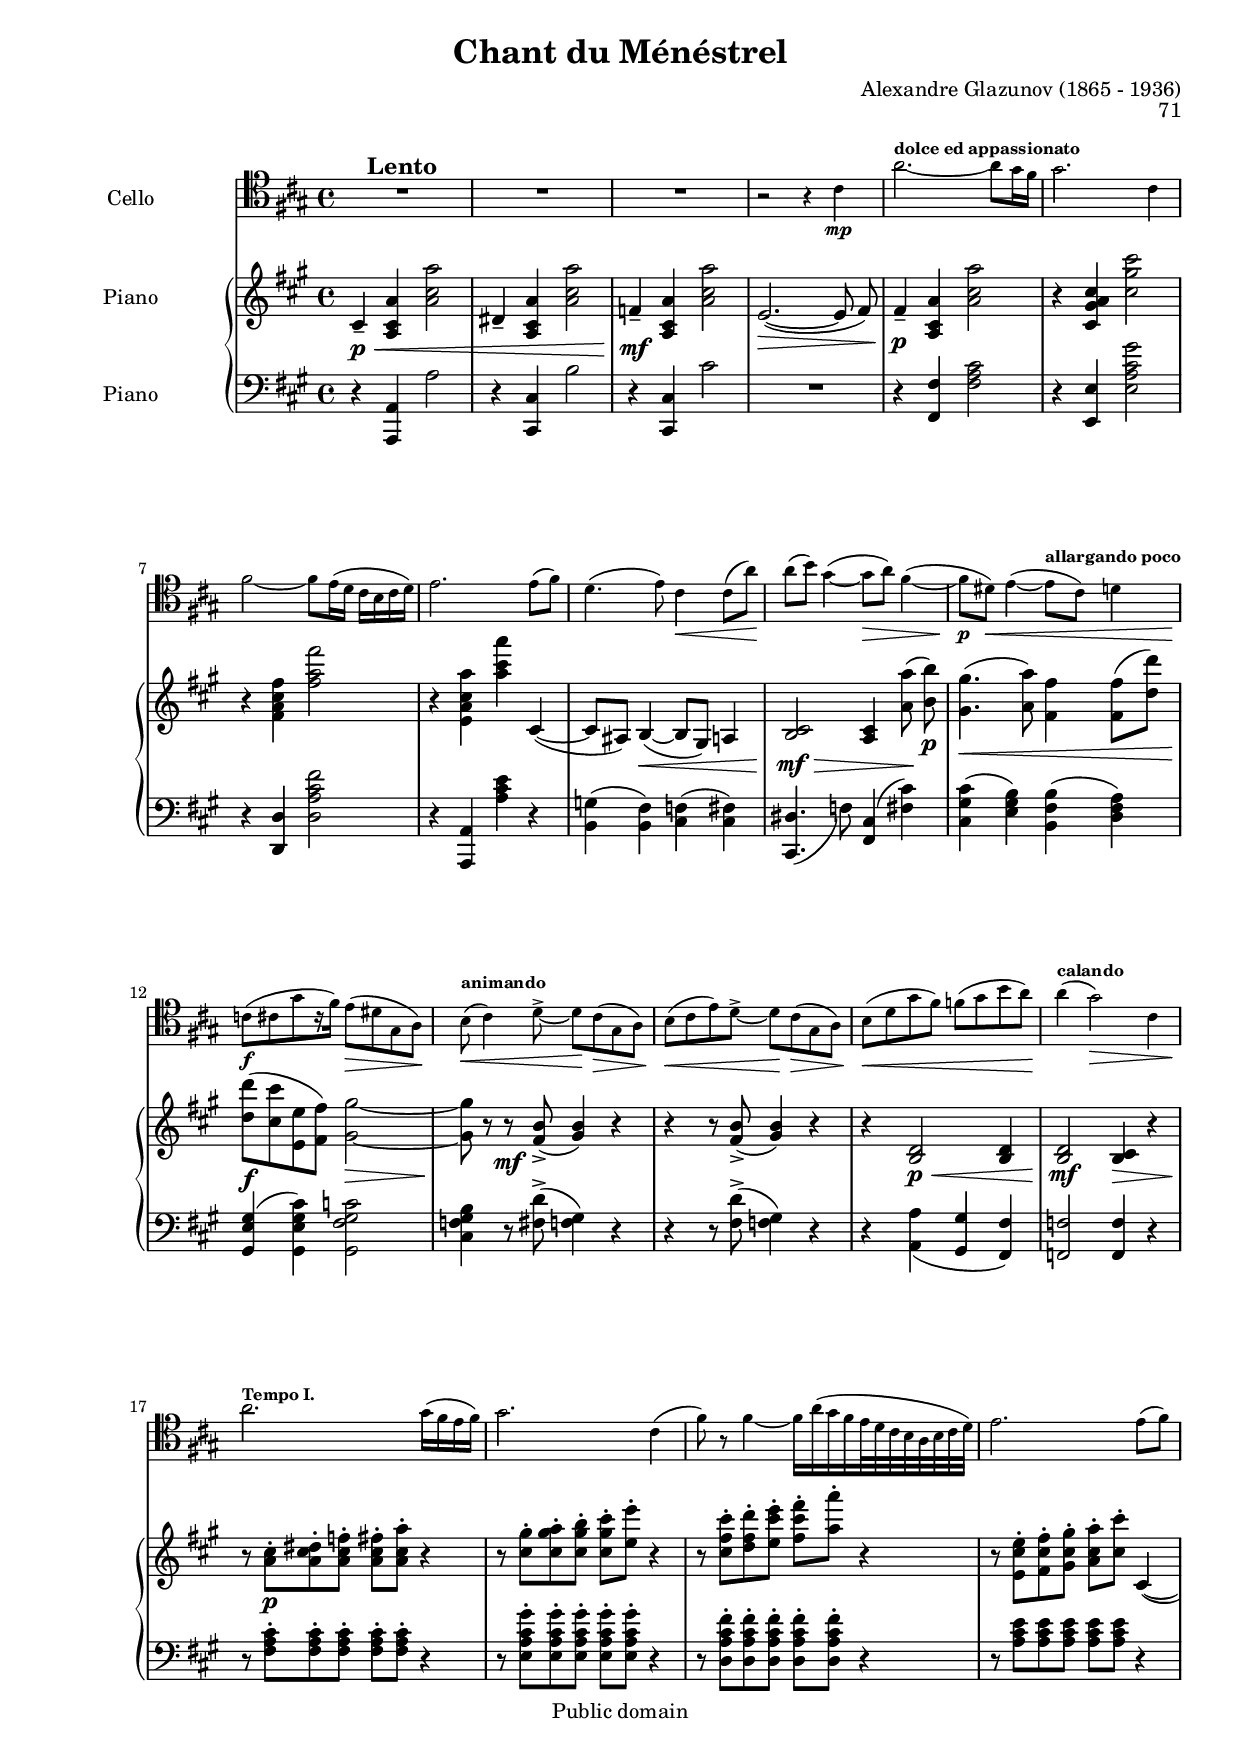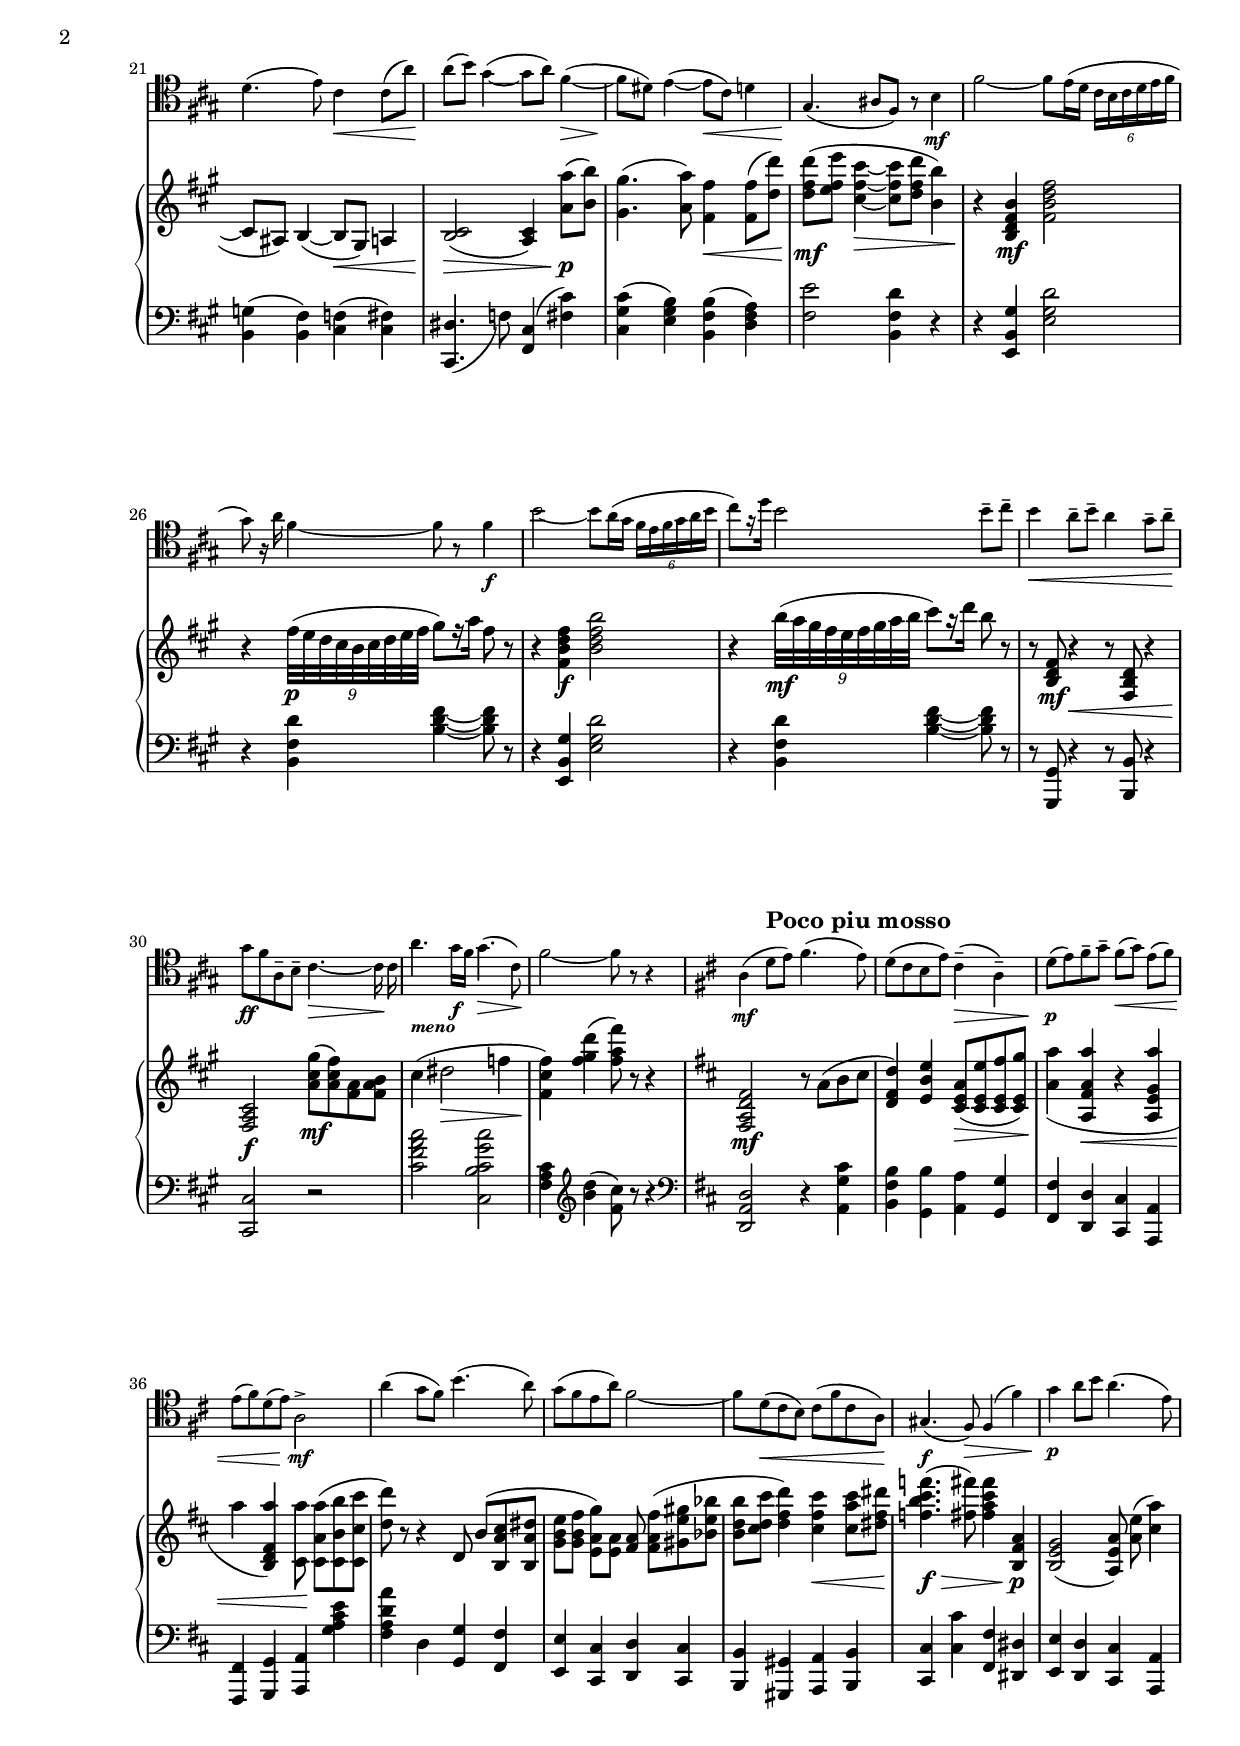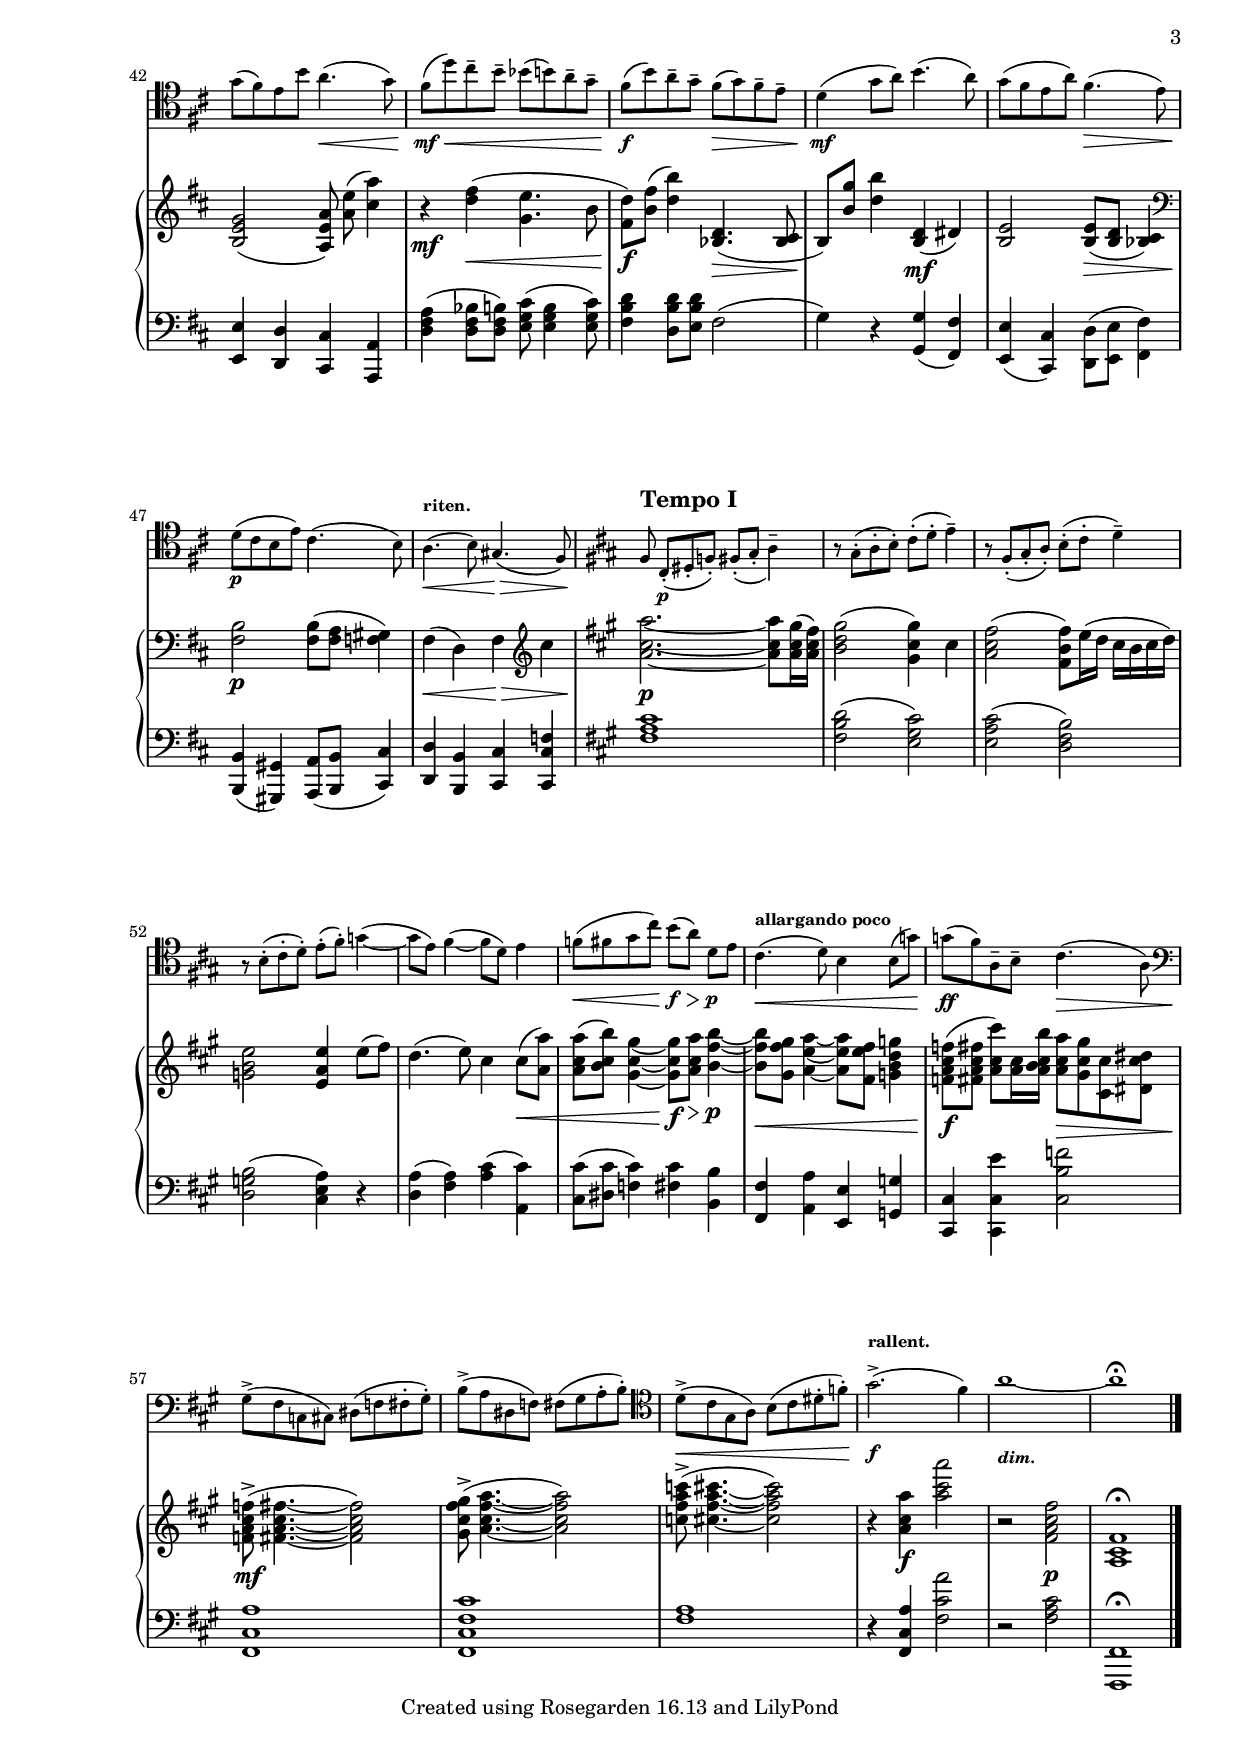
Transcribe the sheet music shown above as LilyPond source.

% This LilyPond file was generated by Rosegarden 16.13
\include "nederlands.ly"
\version "2.12.0"
\header {
    composer = "Alexandre Glazunov (1865 - 1936)"
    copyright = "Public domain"
    opus = "71"
    title = "Chant du Ménéstrel"
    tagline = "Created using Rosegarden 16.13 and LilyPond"
}
#(set-global-staff-size 18)
#(set-default-paper-size "a4")
global = { 
    \time 4/4
    \skip 1*62 
}
globalTempo = {
    \override Score.MetronomeMark #'transparent = ##t
    \tempo 4 = 76  \skip 1*32 
    \tempo 4 = 96  \skip 1*16 
    \tempo 4 = 76  
}
\score {
    << % common
        % Force offset of colliding notes in chords:
        \override Score.NoteColumn #'force-hshift = #1.0
        % Allow fingerings inside the staff (configured from export options):
        \override Score.Fingering #'staff-padding = #'()

        \context Staff = "track 4, Cello" << 
            \set Staff.instrumentName = \markup { \center-column { "Cello " } }
            \set Staff.midiInstrument = "Cello"
            \set Score.skipBars = ##t
            \set Staff.printKeyCancellation = ##f
            \new Voice \global
            \new Voice \globalTempo
            \set Staff.autoBeaming = ##f % turns off all autobeaming

            \context Voice = "voice 1" {
                % Segment: Cello (PIANO CUE)
                \override Voice.TextScript #'padding = #2.0
                \override MultiMeasureRest #'expand-limit = 1
                \tiny
                \once \override Staff.TimeSignature #'style = #'() 
                \time 4/4
                
                \clef "tenor"
                \key a \major
                R1*3^\markup { \bold \large "Lento" }   |
                r2 r4 cis' -\mp  |
%% 5
                a' 2. ^\markup { \bold "dolce ed appassionato" } _~ a' 8 [ gis' 16 fis' ]  |
                gis' 2. cis' 4  |
                fis' 2 _~ fis' 8 [ e' 16 ^( d' ] cis' [ b cis' d' ) ]  |
                e' 2. e' 8 ^( [ fis' ) ]  |
                d' 4. ^( e' 8 ) cis' 4 \< cis' 8 ^( [ a' ) ]  |
%% 10
                a' 8 \! ^( [ b' ) ] gis' 4 ^( _~ gis' 8 \> [ a' ) ] fis' 4 ^( _~  |
                fis' 8 -\p \! [ dis' ) \< ] e' 4 ^( _~ e' 8 ^\markup { \bold "allargando poco" } [ cis' ) ] d' 4  |
                c' 8 -\f \! ^( [ cis' gis' r16 fis' ) ] e' 8 \> ^( [ dis' gis a ) \! ]  |
                b 8 ^\markup { \bold "animando" } ^( \< cis' 4 ) d' 8 -\accent _~ d' \! [ cis' \> ^( gis a ) ]  |
                b 8 \! \< ^( [ cis' e' ) d' -\accent _~ ] d' \! [ cis' \> ^( gis a ) ]  |
%% 15
                b 8 \! \< ^( [ d' gis' fis' ) ] f' ^( [ gis' b' a' ) ]  |
                a' 4 ^\markup { \bold "calando" } \! ^( gis' 2 ) \> cis' 4  |
                a' 2. ^\markup { \bold "Tempo I." } \! gis' 16 ^( [ fis' e' fis' ) ]  |
                gis' 2. cis' 4 ^(  |
                fis' 8 ) r fis' 4 _~ fis' 16 [ a' ^( gis' fis' e' 32 d' cis' b a b cis' d' ) ]  |
%% 20
                e' 2. e' 8 ^( [ fis' ) ]  |
                d' 4. ^( e' 8 ) cis' 4 \< cis' 8 ^( [ a' ) ]  |
                a' 8 \! ^( [ b' ) ] gis' 4 ^( _~ gis' 8 [ a' ) ] fis' 4 \> ^( _~  |
                fis' 8 \! [ dis' ) ] e' 4 ^( _~ e' 8 \< [ cis' ) ] d' 4  |
                gis 4. \! _( ais 8 [ fis ) ] r b 4 -\mf  |
%% 25
                fis' 2 _~ fis' 8 [ e' 16 ^( d' ] \times 4/6 { cis' [ b cis' d' e' fis' ] }  |
                gis' 8 ) r16 a' fis' 4 _~ fis' 8 r fis' 4 -\f  |
                b' 2 _~ b' 8 [ a' 16 ^( gis' ] \times 4/6 { fis' [ e' fis' gis' a' b' ] }  |
                cis'' 8 ) [ r16 d'' ] b' 2 b' 8 -\tenuto [ cis'' -\tenuto ]  |
                b' 4 \< a' 8 -\tenuto [ b' -\tenuto ] a' 4 gis' 8 -\tenuto [ a' -\tenuto ]  |
%% 30
                gis' 8 -\ff \! [ fis' a -\tenuto b -\tenuto ] cis' 4. \> _~ cis' 16 \! cis'  |
                a' 4. _\markup { \bold \italic "meno" } gis' 16 -\f [ fis' ] gis' 4. \> ^( cis' 8 )  |
                fis' 2 \! _~ fis' 8 r r4  |
                \clef "tenor"
                \key d \major
                a 4 -\mf ^( d' 8 ^\markup { \bold \large "Poco piu mosso" } [ e' ) ] fis' 4. ^( e' 8 )  |
                d' 8 ^( [ cis' b e' ) ] cis' 4 -\tenuto \> ^( a -\tenuto )  |
%% 35
                d' 8 -\p \! ^( [ e' ) fis' -\tenuto g' -\tenuto ] fis' ^( \< [ g' ) ] e' ^( [ fis' ) ]  |
                e' 8 ^( [ fis' ) d' ^( e' ) ] a 2 -\mf -\accent \!  |
                a' 4 ^( g' 8 [ fis' ) ] b' 4. ^( a' 8 )  |
                g' 8 ^( [ fis' e' a' ) ] fis' 2 _~  |
                fis' 8 [ d' ^( \< cis' b ) ] cis' ^( [ fis' cis' a ) ]  |
%% 40
                gis 4. -\f \! _( fis 8 ) \> fis 4 ^( fis' )  |
                g' 4 -\p \! a' 8 [ b' ] a' 4. ^( e' 8 )  |
                g' 8 ^( [ fis' ) e' b' ] a' 4. ^( \< g' 8 )  |
                fis' 8 -\mf \! ^( [ d'' ) \< cis'' -\tenuto b' -\tenuto ] bes' ^( [ b' ) a' -\tenuto g' -\tenuto ]  |
                fis' 8 -\f \! ^( [ b' ) a' -\tenuto g' -\tenuto ] fis' ^( \> [ g' ) fis' -\tenuto e' -\tenuto ]  |
%% 45
                d' 4 -\mf \! ^( g' 8 [ a' ) ] b' 4. ^( a' 8 )  |
                g' 8 ^( [ fis' e' a' ) ] fis' 4. ^( \> e' 8 )  |
                d' 8 -\p \! ^( [ cis' b e' ) ] cis' 4. ^( b 8 )  |
                a 4. ^\markup { \bold "riten." } ^( \< b 8 ) gis 4. \! _( \> fis 8 )  |
                \clef "tenor"
                \key a \major
                fis 8 ^\markup { \bold \large "Tempo I" } \! cis -\p -\staccato _( [ dis -\staccato f -\staccato ) ] fis -\staccato _( [ gis -\staccato ] a 4 -\tenuto )  |
%% 50
                r8 gis -\staccato ^( [ a -\staccato b -\staccato ) ] cis' -\staccato ^( [ d' -\staccato ] e' 4 -\tenuto )  |
                r8 fis -\staccato _( [ gis -\staccato a -\staccato ) ] b -\staccato ^( [ cis' -\staccato ] d' 4 -\tenuto )  |
                r8 b -\staccato ^( [ cis' -\staccato d' -\staccato ) ] e' -\staccato ^( [ fis' -\staccato ) ] g' 4 ^( _~  |
                g' 8 [ e' ) ] fis' 4 ^( _~ fis' 8 [ d' ) ] e' 4  |
                f' 8 ^( \< [ fis' gis' cis'' ) ] b' -\f \! \> ^( [ a' ) ] d' -\p \! [ e' ]  |
%% 55
                cis' 4. ^\markup { \bold "allargando poco" } ^( \< d' 8 ) b 4 b 8 ^( [ g' ) ]  |
                g' 8 -\ff \! ^( [ fis' ) a -\tenuto b -\tenuto ] cis' 4. ^( \> a 8 )  |
                \clef "bass"
                gis 8 -\accent \! ^( [ fis c cis ) ] dis ^( [ f fis -\staccato gis -\staccato ) ]  |
                b 8 -\accent ^( [ a dis f ) ] fis ^( [ gis a -\staccato b -\staccato ) ]  |
                \clef "tenor"
                d' 8 -\accent ^( \< [ cis' gis a ) ] b ^( [ cis' dis' -\staccato f' -\staccato ) ]  |
%% 60
                gis' 2. ^\markup { \bold "rallent." } -\f -\accent \! ^( fis' 4 )  |
                a' 1 _\markup { \bold \italic "dim." } _~  |
                a' 1 -\fermata \>  |
                \bar "|."
            } % Voice
        >> % Staff ends
        \context GrandStaff = "1" <<

            \context Staff = "track 5, Piano" << 
                \set Staff.instrumentName = \markup { \center-column { "Piano " } }
                \set Staff.midiInstrument = "Acoustic Grand Piano"
                \set Score.skipBars = ##t
                \set Staff.printKeyCancellation = ##f
                \new Voice \global
                \new Voice \globalTempo
                \set Staff.autoBeaming = ##f % turns off all autobeaming

                \context Voice = "voice 2" {
                    % Segment: Piano - Right Hand
                    \override Voice.TextScript #'padding = #2.0
                    \override MultiMeasureRest #'expand-limit = 1
                    \once \override Staff.TimeSignature #'style = #'() 
                    \time 4/4
                    
                    \clef "treble"
                    \key a \major
                    cis' 4 -\p -\tenuto \< < a cis' a' > < cis'' a' a'' > 2  |
                    dis' 4 -\tenuto < a' a cis' > < cis'' a'' a' > 2  |
                    f' 4 -\mf -\tenuto \! < a a' cis' > < a' a'' cis'' > 2  |
                    e' 2. _( \> _~ e' 8 fis' )  |
%% 5
                    fis' 4 -\p -\tenuto \! < a cis' a' > < a'' cis'' a' > 2  |
                    r4 < gis' cis'' a' cis' > < gis'' cis''' cis'' > 2  |
                    r4 < fis' fis'' a' cis'' > < fis''' fis'' a'' > 2  |
                    r4 < a' cis'' e' a'' > < a'' cis''' a''' > cis' _( _~  |
                    cis' 8 [ ais ) ] b 4 _( \< _~ b 8 [ gis ) ] a 4  |
%% 10
                    < b cis' > 2 -\mf \! \> < cis' a > 4 < a' a'' > 8 \! ^( < b' b'' > -\p )  |
                    < gis'' gis' > 4. ^( \< < a' a'' > 8 ) < fis'' fis' > 4 < fis' fis'' > 8 ^( [ < d'' d''' > ) ]  |
                    < d'' d''' > 8 -\f \! ^( [ < cis'' cis''' > < e' e'' > < fis'' fis' > ) ] < gis' gis'' > 2 \> _~  |
                    < gis'' gis' > 8 \! r r-\mf  < fis' b' > -\accent _( < gis' b' > 4 ) r  |
                    r4 r8 < fis' b' > -\accent _( < b' gis' > 4 ) r  |
%% 15
                    r4 < d' b > 2 -\p \< < b d' > 4  |
                    < d' b > 2 -\mf \! < b cis' > 4 \> r  |
                    r8 \! < a' cis'' > -\p -\staccato [ < cis'' dis'' a' > -\staccato < f'' a' cis'' > -\staccato ] < fis'' a' cis'' > -\staccato [ < a' a'' cis'' > -\staccato ] r4  |
                    r8 < cis'' gis'' > -\staccato [ < gis'' a'' cis'' > -\staccato < b'' cis'' gis'' > -\staccato ] < cis'' gis'' cis''' > -\staccato [ < e'' e''' > -\staccato ] r4  |
                    r8 < cis'' fis'' cis''' > -\staccato [ < d'' fis'' d''' > -\staccato < e'' e''' cis''' > -\staccato ] < fis''' fis'' cis''' > -\staccato [ < a'' a''' > -\staccato ] r4  |
%% 20
                    r8 < e'' cis'' e' > -\staccato [ < fis' cis'' fis'' > -\staccato < gis' cis'' gis'' > -\staccato ] < a' a'' cis'' > -\staccato [ < cis'' cis''' > -\staccato ] cis' 4 _( _~  |
                    cis' 8 [ ais ) ] b 4 _( _~ b 8 \< [ gis ) ] a 4  |
                    < cis' b > 2 \! _( \> < cis' a > 4 ) < a' a'' > 8 -\p \! ^( [ < b'' b' > ) ]  |
                    < gis' gis'' > 4. ^( < a'' a' > 8 ) < fis' fis'' > 4 \< < fis' fis'' > 8 ^( [ < d'' d''' > ) ]  |
                    < d'' fis'' d''' > 8 -\mf \! ^( [ < e'' fis'' e''' > ] < cis'' fis'' cis''' > 4 \> _~ < cis'' fis'' cis''' > 8 [ < d'' fis'' d''' > ] < b' b'' > 4 )  |
%% 25
                    r4 \! < fis' b' b d' > -\mf < d'' fis'' b' fis' > 2  |
                    r4 \times 8/9 { fis'' 32 -\p ^( [ e'' d'' cis'' b' cis'' d'' e'' fis'' ] } gis'' 8 ) [ r16 a'' ] fis'' 8 r  |
                    r4 < b' fis' fis'' d'' > -\f < b'' b' d'' fis'' > 2  |
                    r4 \times 8/9 { b'' 32 -\mf ^( [ a'' gis'' fis'' e'' fis'' gis'' a'' b'' ] } \stemDown cis''' 8 ) [ r16 d''' ] \stemNeutral b'' 8 r  |
                    r8 < b fis' d' > -\mf r4 \< r8 < fis d' b > r4  |
%% 30
                    < a fis cis' > 2 -\f \! \stemDown < a' cis'' gis'' > 8 -\mf ^( [ < cis'' a' fis'' > ) < fis' a' > < fis' b' a' > ] \stemNeutral  |
                    cis'' 4 ^( dis'' 2 \> f'' 4  |
                    < cis'' fis' fis'' > 4 ) \! < fis'' gis'' d''' > ^( < fis'' fis''' a'' > 8 ) r r4  |
                    \clef "treble"
                    \key d \major
                    < fis' d' a fis > 2 -\mf r8 a' ^( [ b' cis'' ]  |
                    < d'' fis' d' > 4 ) < e' b' e'' > < e' a' cis' > 8 _( \> [ < e' e'' cis' > < cis' fis'' e' > < cis' g'' e' > ) ]  |
%% 35
                    < a' a'' > 4 \! _( < a fis' a' a'' > \< r < a e' g' a'' >  |
                    a'' 4 < b a'' d' fis' > ) < cis' a'' > 8 \! < cis' a' a'' > ^( [ < cis' b' b'' > < cis' cis'' cis''' > ]  |
                    < d'' d''' > 8 ) r r4 d' 8 b' ^( [ < b a' cis'' > < b a' dis'' > ]  |
                    < g' b' e'' > 8 [ < g' b' fis'' > ] < g'' a' e' > ) [ < e' a' > ] < a' fis' > < fis' a' fis'' > ^( [ < gis' e'' gis'' > < bes' e'' bes'' > ]  |
                    < b' d'' b'' > 8 [ < cis'' d'' cis''' > ] < d'' d''' fis'' > 4 ) < cis'' fis'' cis''' > \< < a'' cis''' cis'' > 8 [ < dis''' dis'' fis'' > ]  |
%% 40
                    < b'' cis''' f'' f''' > 4. -\f \! ^( \> < fis''' fis'' > 8 ) < a'' fis''' fis'' cis''' > 4 < a' fis' b > -\p \!  |
                    < b e' g' > 2 _( < a a' e' > 8 ) < a' e'' > ^( < cis'' a'' > 4 )  |
                    < b e' g' > 2 _( < e' a' a > 8 ) < a' e'' > ^( < cis'' a'' > 4 )  |
                    r4-\mf  < d'' fis'' > \< ^( < g' e'' > 4. b' 8  |
                    < fis' d'' > 8 -\f ) \! [ < b' fis'' > ^( ] < b'' d'' > 4 ) < bes d' > 4. \> _( < bes cis' > 8  |
%% 45
                    b 8 ) \! [ < g'' b' > ] < b'' d'' > 4 < b d' > -\mf _( dis' )  |
                    < b e' > 2 < e' b > 8 _( \> [ < d' b > ] < cis' bes > 4 )  |
                    \clef "bass"
                    < fis b > 2 -\p \! < fis b > 8 ^( [ < fis a > ] < gis f > 4 )  |
                    fis 4 ^( \< d ) fis \! \> \clef "treble"
                    cis''  |
                    \key a \major
                    < a' cis'' a'' > 2. -\p \! _~ < a'' cis'' a' > 8 [ < a' cis'' gis'' > 16 ^( < a' fis'' cis'' > ) ]  |
%% 50
                    < b' d'' gis'' > 2 ^( < gis' gis'' cis'' > 4 ) cis''  |
                    < a' cis'' fis'' > 2 ^( < fis'' b' fis' > 8 ) [ e'' 16 ^( d'' ] cis'' [ b' cis'' d'' ) ]  |
                    < e'' g' b' > 2 < a' e'' e' > 4 e'' 8 ^( [ fis'' ) ]  |
                    d'' 4. ^( e'' 8 ) cis'' 4 cis'' 8 ^( \< [ < a' a'' > ) ]  |
                    < a' cis'' a'' > 8 ^( [ < b' b'' cis'' > ) ] < gis' cis'' gis'' > 4 _~ < gis'' cis'' gis' > 8 -\f \! [ < cis'' a' a'' > \> ] \stemDown < b' fis'' b'' > 4 -\p \! _~ \stemNeutral  |
%% 55
                    < b' b'' fis'' > 8 \< [ < fis'' gis'' gis' > ] < a' e'' a'' > 4 _~ < a'' e'' a' > 8 [ < e'' fis' fis'' > ] < g'' g' d'' b' > 4  |
                    < f' a' cis'' f'' > 8 -\f \! ^( [ < fis' a' cis'' fis'' > ] < cis'' a' cis''' > ) [ < cis'' a' > 16 < b' b'' cis'' a' > ] < a' cis'' a'' > 8 \> [ < gis' gis'' cis'' > < cis'' cis' > < cis'' dis' dis'' > ]  |
                    < f' a' cis'' f'' > 8 -\mf -\accent \! ^( < fis' a' cis'' fis'' > 4. _~ < fis'' a' cis'' fis' > 2 )  |
                    < gis' cis'' fis'' gis'' > 8 -\accent ^( < a' cis'' fis'' a'' > 4. _~ < fis'' cis'' a'' a' > 2 )  |
                    < c'' fis'' a'' c''' > 8 -\accent ^( < cis'' fis'' a'' cis''' > 4. _~ < cis''' cis'' a'' fis'' > 2 )  |
%% 60
                    r4 < a' cis'' a'' > -\f < a'' a''' cis''' > 2  |
                    r2 < fis' fis'' cis'' a' > -\p  |
                    < a cis' fis' > 1 -\fermata  |
                    \bar "|."
                } % Voice
            >> % Staff ends

            \context Staff = "track 6, Piano" << 
                \set Staff.instrumentName = \markup { \center-column { "Piano " } }
                \set Staff.midiInstrument = "Acoustic Grand Piano"
                \set Score.skipBars = ##t
                \set Staff.printKeyCancellation = ##f
                \new Voice \global
                \new Voice \globalTempo
                \set Staff.autoBeaming = ##f % turns off all autobeaming

                \context Voice = "voice 3" {
                    % Segment: Piano - Left Hand
                    \override Voice.TextScript #'padding = #2.0
                    \override MultiMeasureRest #'expand-limit = 1
                    \once \override Staff.TimeSignature #'style = #'() 
                    \time 4/4
                    
                    \clef "bass"
                    \key a \major
                    r4 < a,, a, > a 2  |
                    r4 < cis cis, > b 2  |
                    r4 < cis, cis > cis' 2  |
                    R1  |
%% 5
                    r4 < fis fis, > < fis a cis' > 2  |
                    r4 < e e, > < gis' cis' e a > 2  |
                    r4 < d, d > < d fis' cis' a > 2  |
                    r4 < a, a,, > < a cis' e' > r  |
                    < b, g > 4 ^( < fis b, > ) < cis f > ^( < fis cis > )  |
%% 10
                    < dis cis, > 4. _( f 8 ) < fis, cis > 4 ^( < cis' fis > )  |
                    < cis cis' gis > 4 ^( < b gis e > ) < b, fis b > ^( < a d fis > )  |
                    < gis, e gis > 4 ^( < gis gis, e cis' > ) < fis c' gis gis, > 2  |
                    < f b gis cis > 4 r8 < fis d' > -\accent ^( < f gis > 4 ) r  |
                    r4 r8 < fis d' > -\accent ^( < f gis > 4 ) r  |
%% 15
                    r4 < a, a > _( < gis, gis > < fis fis, > )  |
                    < f, f > 2 < f, f > 4 r  |
                    r8 < fis a cis' > -\staccato [ < a cis' fis > -\staccato < fis a cis' > -\staccato ] < a cis' fis > -\staccato [ < cis' a fis > -\staccato ] r4  |
                    r8 < a gis' cis' e > -\staccato [ < a gis' e cis' > -\staccato < cis' gis' e a > -\staccato ] < a e gis' cis' > -\staccato [ < cis' gis' e a > -\staccato ] r4  |
                    r8 < d cis' a fis' > -\staccato [ < cis' a fis' d > -\staccato < fis' cis' d a > -\staccato ] < d cis' fis' a > -\staccato [ < a fis' cis' d > -\staccato ] r4  |
%% 20
                    r8 < cis' a e' > [ < cis' a e' > < cis' a e' > ] < a e' cis' > [ < cis' a e' > ] r4  |
                    < b, g > 4 ^( < fis b, > ) < f cis > ^( < fis cis > )  |
                    < dis cis, > 4. _( f 8 ) < fis, cis > 4 ^( < cis' fis > )  |
                    < cis gis cis' > 4 ^( < b e gis > ) < b b, fis > ^( < fis a d > )  |
                    < fis e' > 2 < b, d' fis > 4 r  |
%% 25
                    r4 < gis b, e, > < e gis d' > 2  |
                    r4 < fis d' b, > < b d' fis' > _~ < b d' fis' > 8 r  |
                    r4 < b, gis e, > < e gis d' > 2  |
                    r4 < d' b, fis > < b d' fis' > _~ < b d' fis' > 8 r  |
                    r8 < gis, gis,, > r4 r8 < b, b,, > r4  |
%% 30
                    < cis, cis > 2 r  |
                    < cis' fis' cis'' a' > 2 < cis'' b cis gis' cis' >  |
                    < a cis' fis > 4 \clef "treble"
                    < b' d'' > ^( \stemDown < cis'' fis' > 8 ) r r4 \stemNeutral  |
                    \clef "bass"
                    \key d \major
                    < a, d d, > 2 r4 < cis' a, g >  |
                    < b, fis b > 4 < b g, > < a, a > < g, g >  |
%% 35
                    < fis fis, > 4 < d d, > < cis cis, > < a,, a, >  |
                    < fis, fis,, > 4 < g,, g, > < a,, a, > < a cis' g e' >  |
                    < d' a a' fis > 4 d < g g, > < fis fis, >  |
                    < e, e > 4 < cis, cis > < d, d > < cis cis, >  |
                    < b, b,, > 4 < gis,, gis, > < a, a,, > < b, b,, >  |
%% 40
                    < cis cis, > 4 < cis cis' > < fis, fis > < dis, dis >  |
                    < e, e > 4 < d d, > < cis cis, > < a,, a, >  |
                    < e e, > 4 < d d, > < cis, cis > < a, a,, >  |
                    < d fis a > 4 ^( < d fis bes > 8 [ < d fis b > ) ] < e g cis' > ^( < e g b > 4 < g cis' e > 8 )  |
                    < b d' fis > 4 < b d d' > 8 [ < e d' b > ] fis 2 ^(  |
%% 45
                    g 4 ) r < g, g > _( < fis fis, > )  |
                    < e, e > 4 _( < cis, cis > ) \stemDown < d, d > 8 ^( [ < e, e > ] < fis, fis > 4 ) \stemNeutral  |
                    < b,, b, > 4 _( < gis,, gis, > ) < a,, a, > 8 _( [ < b,, b, > ] < cis, cis > 4 )  |
                    < d d, > 4 < b, b,, > < cis cis, > < cis f cis, >  |
                    \key a \major
                    < cis' fis a > 1  |
%% 50
                    < fis b d' > 2 ^( < gis e cis' > )  |
                    < e a cis' > 2 ^( < d fis b > )  |
                    < d g b > 2 ^( < e cis a > 4 ) r  |
                    < d a > 4 ^( < a fis > ) < a cis' > ^( < a, cis' > )  |
                    < cis cis' > 8 ^( [ < dis cis' > ] < cis' f > 4 ) < fis cis' > < b b, >  |
%% 55
                    < fis, fis > 4 < a, a > < e e, > < g g, >  |
                    < cis cis, > 4 < e' cis, cis > < cis b f' > 2  |
                    < fis, a cis > 1  |
                    < cis' cis fis fis, > 1  |
                    < a fis > 1  |
%% 60
                    r4 < fis, cis a > < a' fis cis' > 2  |
                    r2 < a fis cis' >  |
                    < fis,, fis, > 1 -\fermata  |
                    \bar "|."
                } % Voice
            >> % Staff (final) ends
        >> % GrandStaff (final) 1

    >> % notes

    \layout {
        indent = 3.0\cm
        short-indent = 1.5\cm
        \context { \Staff \RemoveEmptyStaves }
        \context { \GrandStaff \accepts "Lyrics" }
    }
%     uncomment to enable generating midi file from the lilypond source
%         \midi {
%         } 
} % score
